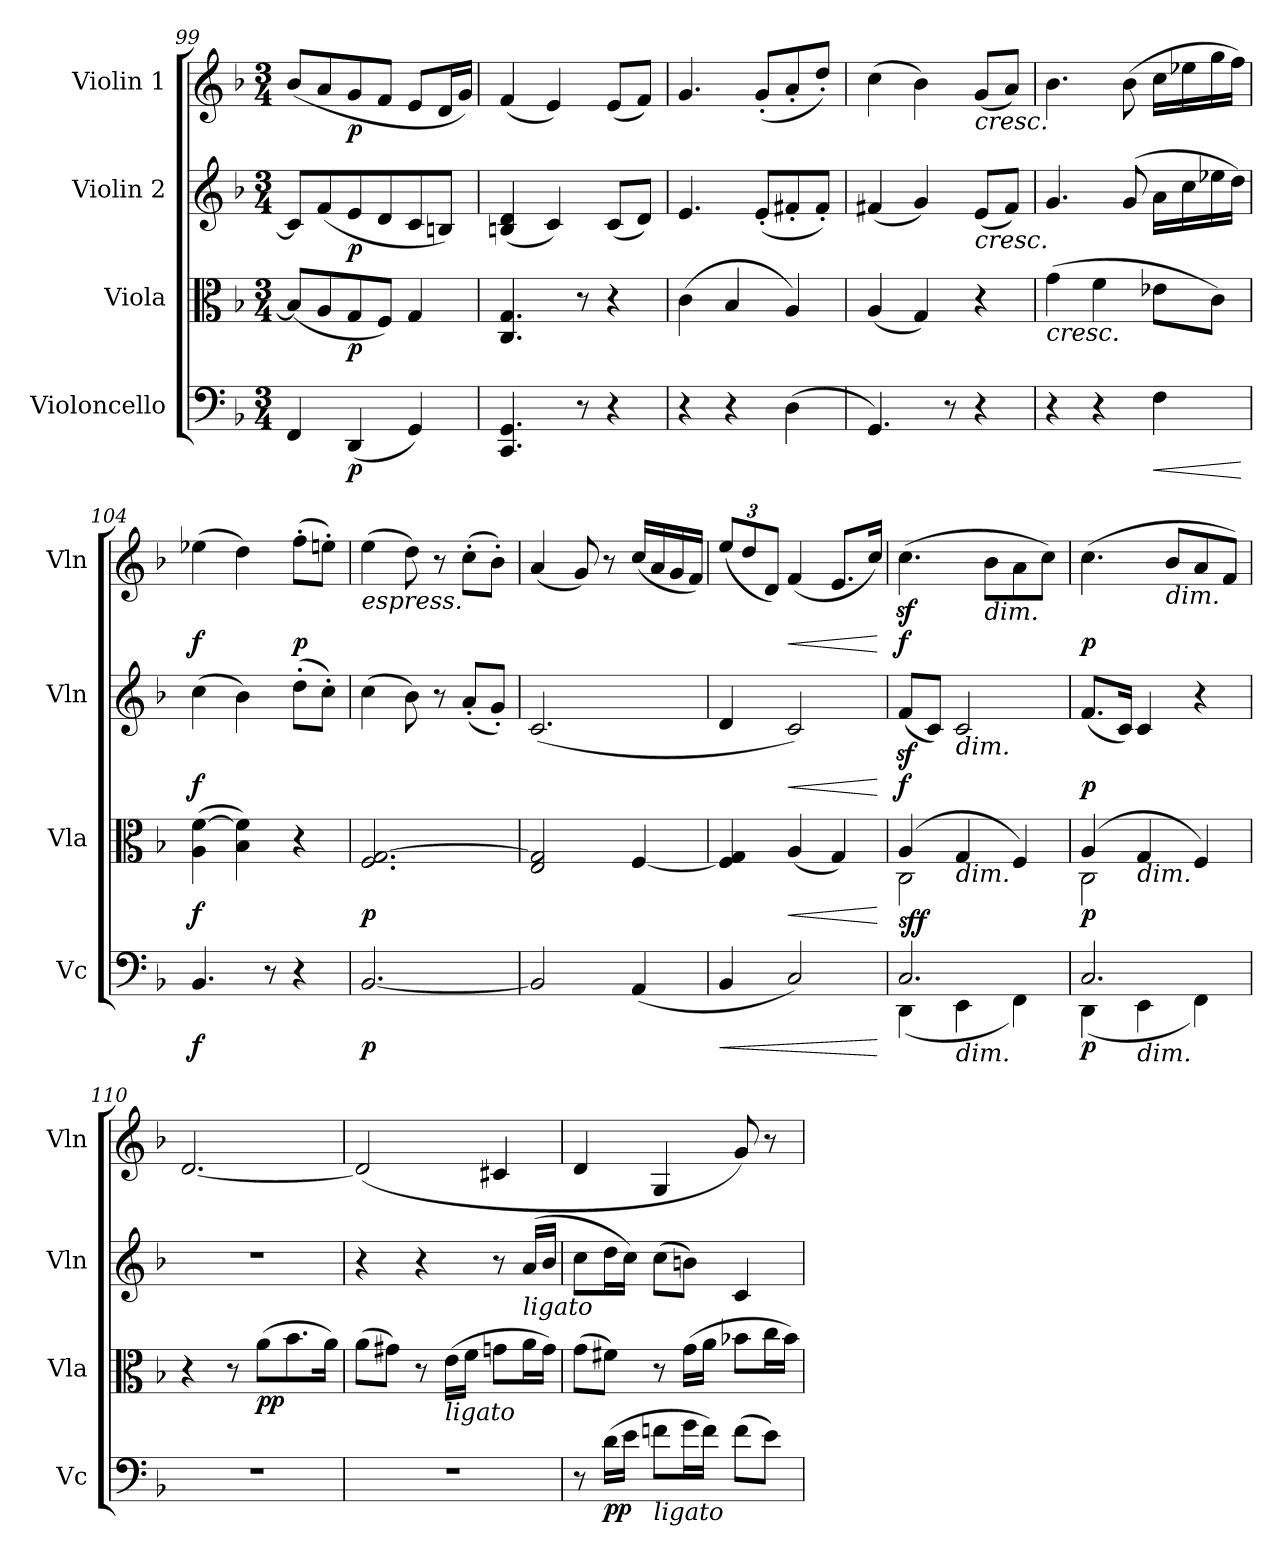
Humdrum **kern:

**kern	**dynam	**kern	**dynam	**kern	**dynam	**kern	**dynam
*part4	*part4	*part3	*part3	*part2	*part2	*part1	*part1
*staff4	*staff4	*staff3	*staff3	*staff2	*staff2	*staff1	*staff1
*I"Violoncello	*	*I"Viola	*	*I"Violin 2	*	*I"Violin 1	*
*I'Vc	*	*I'Vla	*	*I'Vln	*	*I'Vln	*
*clefF4	*	*clefC3	*	*clefG2	*	*clefG2	*
*k[b-]	*	*k[b-]	*	*k[b-]	*	*k[b-]	*
*M3/4	*	*M3/4	*	*M3/4	*	*M3/4	*
=99	=99	=99	=99	=99	=99	=99	=99
4FF/	.	(8B-/L]	.	8c/L]	.	(8b-/L	.
.	.	8A/	.	(8f/	.	8a/	.
!	!LO:DY:b	!	!LO:DY:b	!	!LO:DY:b	!	!LO:DY:b
(4DD/	p	8G/	p	8e/	p	8g/	p
.	.	8F/J)	.	8d/	.	8f/J	.
4GG/)	.	4G/	.	8c/	.	8e/L	.
.	.	.	.	8Bn/J)	.	16d/L	.
.	.	.	.	.	.	16g/JJ)	.
=100	=100	=100	=100	=100	=100	=100	=100
4.CC/ 4.GG/	.	4.C/ 4.G/	.	(4Bn/ 4d/	.	(4f/	.
.	.	.	.	4c/)	.	4e/)	.
8r	.	8r	.	.	.	.	.
4r	.	4r	.	(8c/L	.	(8e/L	.
.	.	.	.	8d/J)	.	8f/J)	.
!!LO:LB:g=z
=101	=101	=101	=101	=101	=101	=101	=101
4r	.	(4c\	.	4.e/	.	4.g/	.
4r	.	4B-/	.	.	.	.	.
.	.	.	.	(8e'/L	.	(8g'/L	.
(4D\	.	4A/)	.	8f#X'/	.	8a'/	.
.	.	.	.	8f#'/J)	.	8dd'/J)	.
=102	=102	=102	=102	=102	=102	=102	=102
4.GG/)	.	(4A/	.	(4f#X/	.	(4cc\	.
.	.	4G/)	.	4g/)	.	4b-\)	.
8r	.	.	.	.	.	.	.
!	!	!	!	!	!	!LO:TX:b:i:t=cresc.	!
!	!	!	!	!LO:TX:b:i:t=cresc.	!	!	!
4r	.	4r	.	(8e/L	.	(8g/L	.
.	.	.	.	8f#/J)	.	8a/J)	.
=103	=103	=103	=103	=103	=103	=103	=103
!	!	!LO:TX:b:i:t=cresc.	!	!	!	!	!
4r	.	(4g\	.	4.g/	.	4.b-\	.
4r	.	4f\	.	.	.	.	.
.	.	.	.	(8g/	.	(8b-\	.
!	!LO:HP:b	!	!	!	!	!	!
4F\	<	8e-X\L	.	16a\LL	.	16cc\LL	.
.	.	.	.	16cc\	.	16ee-X\	.
.	.	8c\J)	.	16ee-X\	.	16gg\	.
.	.	.	.	16dd\JJ)	.	16ff\JJ)	.
.	[	.	.	.	.	.	.
=104	=104	=104	=104	=104	=104	=104	=104
!	!LO:DY:b	!	!LO:DY:b	!	!LO:DY:b	!	!LO:DY:b
4.BB-/	f	(4A\ [4f\	f	(4cc\	f	(4ee-X\	f
.	.	4B-\ 4f\])	.	4b-\)	.	4dd\)	.
8r	.	.	.	.	.	.	.
!	!	!	!	!	!LO:DY:b	!	!
!	!	!	!	!	!LO:DY:n=1:b	!	!LO:DY:b
4r	.	4r	.	(8dd'\L	p other-dynamics	(8ff'\L	p
.	.	.	.	8cc'\J)	.	8een'\J)	.
=105	=105	=105	=105	=105	=105	=105	=105
!	!	!	!	!	!	!LO:TX:b:i:t=espress.	!
!	!LO:DY:b	!	!LO:DY:b	!	!	!	!
[2.BB-/	p	2.F/ [2.G/	p	(4cc\	.	(4ee\	.
.	.	.	.	8b-\)	.	8dd\)	.
.	.	.	.	8r	.	8r	.
.	.	.	.	(8a'/L	.	(8cc'\L	.
.	.	.	.	8g'/J)	.	8b-'\J)	.
=106	=106	=106	=106	=106	=106	=106	=106
2BB-/]	.	2E/ 2G/]	.	(<2.c/	.	(4a/	.
.	.	.	.	.	.	8g/)	.
.	.	.	.	.	.	8r	.
(4AA/	.	[4F/	.	.	.	(16cc/LL	.
.	.	.	.	.	.	16a/	.
.	.	.	.	.	.	16g/	.
.	.	.	.	.	.	16f/JJ)	.
=107	=107	=107	=107	=107	=107	=107	=107
!	!LO:HP:b	!	!	!	!	!	!
*	*	*	*	*	*	*Xbrackettup	*
4BB-/	<	4F/] 4G/	.	4d/	.	(12ee/L	.
.	.	.	.	.	.	12dd/	.
.	.	.	.	.	.	12d/J)	.
!	!	!	!LO:HP:b	!	!LO:HP:b	!	!LO:HP:b
2C/)	.	(4A/	<	2c/)	<	(4f/	<
.	.	4G/)	.	.	.	8.e/L	.
.	.	.	.	.	.	16cc/Jk)	.
.	[	.	[	.	[	.	[
=108	=108	=108	=108	=108	=108	=108	=108
*^	*	*^	*	*	*	*	*
!	!	!LO:DY:a	!	!	!	!	!	!	!
!	!	!LO:DY:n=1:b	!	!	!LO:DY:b	!	!	!	!
!	!	!	!	!	!LO:DY:n=1:a	!	!LO:DY:b	!	!LO:DY:b
2.C/	(4DD\	sf f	(4A/	2C\	f sf	(8fz>/L	f	(4.ccz>\	f
.	.	.	.	.	.	8c/J)	.	.	.
!	!	!	!	!	!	!LO:TX:b:i:t=dim.	!	!	!
!	!	!	!LO:TX:b:i:t=dim.	!	!	!	!	!	!
!	!LO:TX:b:i:t=dim.	!	!	!	!	!	!	!	!
.	4EE\	.	4G/	.	.	2c/	.	.	.
!	!	!	!	!	!	!	!	!LO:TX:b:i:t=dim.	!
.	.	.	.	.	.	.	.	8b-\L	.
.	4FF\)	.	4F/)	4ryy	.	.	.	8a\	.
.	.	.	.	.	.	.	.	8cc\J)	.
!!LO:PB:g=z
=109	=109	=109	=109	=109	=109	=109	=109	=109	=109
!	!	!LO:DY:b	!	!	!LO:DY:b	!	!LO:DY:b	!	!LO:DY:b
2.C/	(4DD\	p	(4A/	2C\	p	(8.f/L	p	(4.cc\	p
.	.	.	.	.	.	16c/Jk)	.	.	.
!	!	!	!LO:TX:b:i:t=dim.	!	!	!	!	!	!
!	!LO:TX:b:i:t=dim.	!	!	!	!	!	!	!	!
.	4EE\	.	4G/	.	.	4c/	.	.	.
!	!	!	!	!	!	!	!	!LO:TX:b:i:t=dim.	!
.	.	.	.	.	.	.	.	8b-/L	.
.	4FF\)	.	4F/)	4ryy	.	4r	.	8a/	.
.	.	.	.	.	.	.	.	8f/J)	.
*v	*v	*	*	*	*	*	*	*	*
*	*	*v	*v	*	*	*	*	*
=110	=110	=110	=110	=110	=110	=110	=110
2.r	.	4r	.	2.r	.	[2.d/	.
.	.	8r	.	.	.	.	.
!	!	!	!LO:DY:b	!	!	!	!
.	.	(>8a\L	pp	.	.	.	.
.	.	8.b-\	.	.	.	.	.
.	.	16a\Jk)	.	.	.	.	.
!!LO:LB:g=z
=111	=111	=111	=111	=111	=111	=111	=111
2.r	.	(8a\L	.	4r	.	(2d/]	.
.	.	8g#X\J)	.	.	.	.	.
.	.	8r	.	4r	.	.	.
!	!	!LO:TX:b:i:t=ligato	!	!	!	!	!
.	.	(16e\LL	.	.	.	.	.
.	.	16f\JJ	.	.	.	.	.
.	.	8gn\L	.	8r	.	4c#X/	.
!	!	!	!	!LO:TX:b:i:t=ligato	!	!	!
.	.	16a\L	.	(>16a/LL	.	.	.
.	.	16g\JJ)	.	16b-/JJ	.	.	.
=112	=112	=112	=112	=112	=112	=112	=112
8r	.	(8g\L	.	8cc\L	.	4d/	.
!	!LO:DY:b	!	!	!	!	!	!
(16d\LL	pp	8f#X\J)	.	16dd\L	.	.	.
16e\JJ	.	.	.	16cc\JJ)	.	.	.
!LO:TX:b:i:t=ligato	!	!	!	!	!	!	!
8fn\L	.	8r	.	(8cc\L	.	4G/	.
16g\L	.	(16g\LL	.	8bn\J)	.	.	.
16f\JJ)	.	16a\JJ	.	.	.	.	.
(8f\L	.	8b-X\L	.	4c/	.	8g/)	.
8e\J)	.	16cc\L	.	.	.	8r	.
.	.	16b-\JJ)	.	.	.	.	.
=	=	=	=	=	=	=	=
*-	*-	*-	*-	*-	*-	*-	*-
